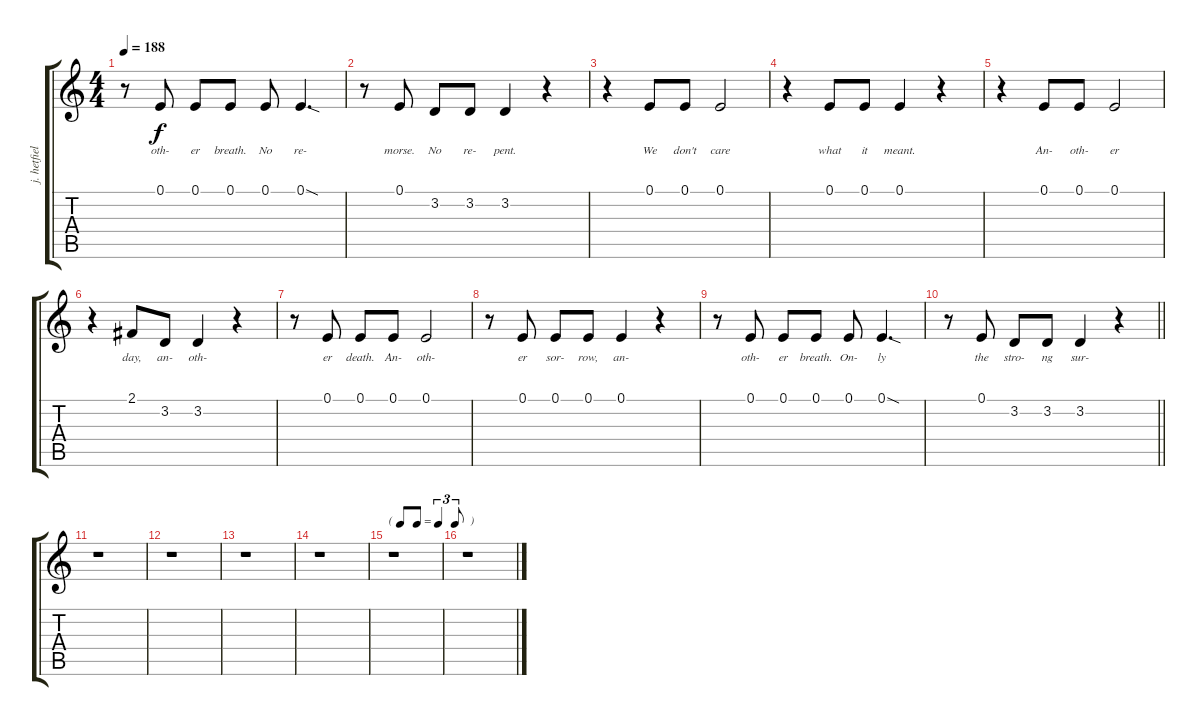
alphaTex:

\track ("j. hetfield - vocals" "j. hetfiel") {instrument altosax}
\staff {score tabs}
\tuning (E4 B3 G3 D3 A2 E2) {hide}
\ts (4 4)
\tempo 188
\clef g2
\ks c
r.8{dy f} 0.1.8{lyrics (0 "oth-") lyrics (1 "") lyrics (2 "") lyrics (3 "") lyrics (4 "")} 0.1.8{lyrics (0 "er") lyrics (1 "") lyrics (2 "") lyrics (3 "") lyrics (4 "")} 0.1.8{lyrics (0 "breath.") lyrics (1 "") lyrics (2 "") lyrics (3 "") lyrics (4 "")} 0.1.8{lyrics (0 "No") lyrics (1 "") lyrics (2 "") lyrics (3 "") lyrics (4 "")} 0.1{sod}.4{d lyrics (0 "re-") lyrics (1 "") lyrics (2 "") lyrics (3 "") lyrics (4 "")} |
r.8 0.1.8{lyrics (0 "morse.") lyrics (1 "") lyrics (2 "") lyrics (3 "") lyrics (4 "")} 3.2.8{lyrics (0 "No") lyrics (1 "") lyrics (2 "") lyrics (3 "") lyrics (4 "")} 3.2.8{lyrics (0 "re-") lyrics (1 "") lyrics (2 "") lyrics (3 "") lyrics (4 "")} 3.2.4{lyrics (0 "pent.") lyrics (1 "") lyrics (2 "") lyrics (3 "") lyrics (4 "")} r.4 |
r.4 0.1.8{lyrics (0 "We") lyrics (1 "") lyrics (2 "") lyrics (3 "") lyrics (4 "")} 0.1.8{lyrics (0 "don't") lyrics (1 "") lyrics (2 "") lyrics (3 "") lyrics (4 "")} 0.1.2{lyrics (0 "care") lyrics (1 "") lyrics (2 "") lyrics (3 "") lyrics (4 "")} |
r.4 0.1.8{lyrics (0 "what") lyrics (1 "") lyrics (2 "") lyrics (3 "") lyrics (4 "")} 0.1.8{lyrics (0 "it") lyrics (1 "") lyrics (2 "") lyrics (3 "") lyrics (4 "")} 0.1.4{lyrics (0 "meant.") lyrics (1 "") lyrics (2 "") lyrics (3 "") lyrics (4 "")} r.4 |
r.4 0.1.8{lyrics (0 "An-") lyrics (1 "") lyrics (2 "") lyrics (3 "") lyrics (4 "")} 0.1.8{lyrics (0 "oth-") lyrics (1 "") lyrics (2 "") lyrics (3 "") lyrics (4 "")} 0.1.2{lyrics (0 "er") lyrics (1 "") lyrics (2 "") lyrics (3 "") lyrics (4 "")} |
r.4 2.1.8{lyrics (0 "day,") lyrics (1 "") lyrics (2 "") lyrics (3 "") lyrics (4 "")} 3.2.8{lyrics (0 "an-") lyrics (1 "") lyrics (2 "") lyrics (3 "") lyrics (4 "")} 3.2.4{lyrics (0 "oth-") lyrics (1 "") lyrics (2 "") lyrics (3 "") lyrics (4 "")} r.4 |
r.8 0.1.8{lyrics (0 "er") lyrics (1 "") lyrics (2 "") lyrics (3 "") lyrics (4 "")} 0.1.8{lyrics (0 "death.") lyrics (1 "") lyrics (2 "") lyrics (3 "") lyrics (4 "")} 0.1.8{lyrics (0 "An-") lyrics (1 "") lyrics (2 "") lyrics (3 "") lyrics (4 "")} 0.1.2{lyrics (0 "oth-") lyrics (1 "") lyrics (2 "") lyrics (3 "") lyrics (4 "")} |
r.8 0.1.8{lyrics (0 "er") lyrics (1 "") lyrics (2 "") lyrics (3 "") lyrics (4 "")} 0.1.8{lyrics (0 "sor-") lyrics (1 "") lyrics (2 "") lyrics (3 "") lyrics (4 "")} 0.1.8{lyrics (0 "row,") lyrics (1 "") lyrics (2 "") lyrics (3 "") lyrics (4 "")} 0.1.4{lyrics (0 "an-") lyrics (1 "") lyrics (2 "") lyrics (3 "") lyrics (4 "")} r.4 |
r.8 0.1.8{lyrics (0 "oth-") lyrics (1 "") lyrics (2 "") lyrics (3 "") lyrics (4 "")} 0.1.8{lyrics (0 "er") lyrics (1 "") lyrics (2 "") lyrics (3 "") lyrics (4 "")} 0.1.8{lyrics (0 "breath.") lyrics (1 "") lyrics (2 "") lyrics (3 "") lyrics (4 "")} 0.1.8{lyrics (0 "On-") lyrics (1 "") lyrics (2 "") lyrics (3 "") lyrics (4 "")} 0.1{sod}.4{d lyrics (0 "ly") lyrics (1 "") lyrics (2 "") lyrics (3 "") lyrics (4 "")} |
\barLineRight lightlight
r.8 0.1.8{lyrics (0 "the") lyrics (1 "") lyrics (2 "") lyrics (3 "") lyrics (4 "")} 3.2.8{lyrics (0 "stro-") lyrics (1 "") lyrics (2 "") lyrics (3 "") lyrics (4 "")} 3.2.8{lyrics (0 "ng") lyrics (1 "") lyrics (2 "") lyrics (3 "") lyrics (4 "")} 3.2.4{lyrics (0 "sur-") lyrics (1 "") lyrics (2 "") lyrics (3 "") lyrics (4 "")} r.4 |
r.1 |
r.1 |
r.1 |
r.1 |
\tf triplet8th
r.1 |
r.1
